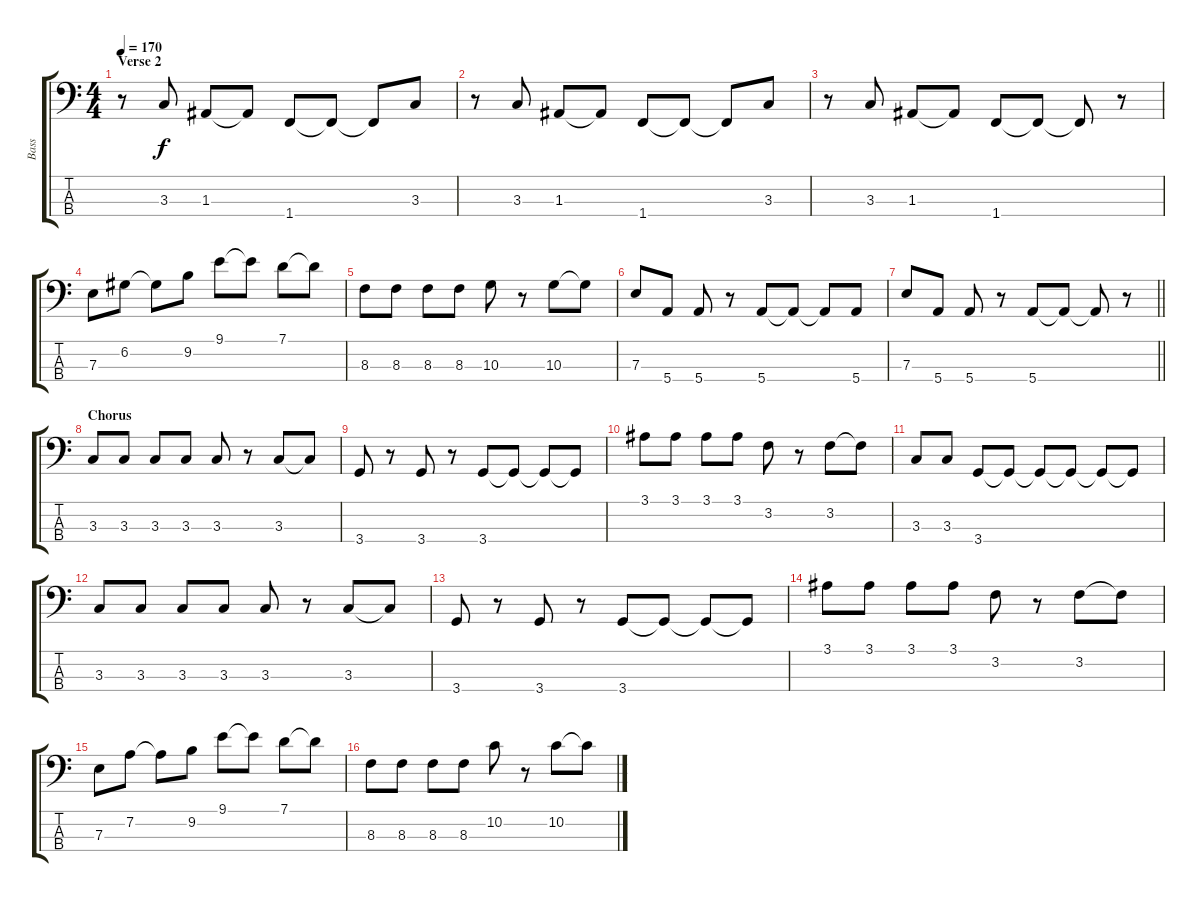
\track ("Bass" "Bass") {instrument electricbassfinger}
\staff {score tabs}
\tuning (G2 D2 A1 E1) {hide}
\ts (4 4)
\section ("" "Verse 2")
\tempo 170
\clef f4
\ks c
r.8{dy f} 3.3.8 1.3.8 1.3{t}.8 1.4.8 1.4{t}.8 1.4{t}.8 3.3.8 |
r.8 3.3.8 1.3.8 1.3{t}.8 1.4.8 1.4{t}.8 1.4{t}.8 3.3.8 |
r.8 3.3.8 1.3.8 1.3{t}.8 1.4.8 1.4{t}.8 1.4{t}.8 r.8 |
7.3.8 6.2.8 6.2{t}.8 9.2.8 9.1.8 9.1{t}.8 7.1.8 7.1{t}.8 |
8.3.8 8.3.8 8.3.8 8.3.8 10.3.8 r.8 10.3.8 10.3{t}.8 |
7.3.8 5.4.8 5.4.8 r.8 5.4.8 5.4{t}.8 5.4{t}.8 5.4.8 |
\barLineRight lightlight
7.3.8 5.4.8 5.4.8 r.8 5.4.8 5.4{t}.8 5.4{t}.8 r.8 |
\section ("" "Chorus")
3.3.8 3.3.8 3.3.8 3.3.8 3.3.8 r.8 3.3.8 3.3{t}.8 |
3.4.8 r.8 3.4.8 r.8 3.4.8 3.4{t}.8 3.4{t}.8 3.4{t}.8 |
3.1.8 3.1.8 3.1.8 3.1.8 3.2.8 r.8 3.2.8 3.2{t}.8 |
3.3.8 3.3.8 3.4.8 3.4{t}.8 3.4{t}.8 3.4{t}.8 3.4{t}.8 3.4{t}.8 |
3.3.8 3.3.8 3.3.8 3.3.8 3.3.8 r.8 3.3.8 3.3{t}.8 |
3.4.8 r.8 3.4.8 r.8 3.4.8 3.4{t}.8 3.4{t}.8 3.4{t}.8 |
3.1.8 3.1.8 3.1.8 3.1.8 3.2.8 r.8 3.2.8 3.2{t}.8 |
7.3.8 7.2.8 7.2{t}.8 9.2.8 9.1.8 9.1{t}.8 7.1.8 7.1{t}.8 |
8.3.8 8.3.8 8.3.8 8.3.8 10.2.8 r.8 10.2.8 10.2{t}.8
